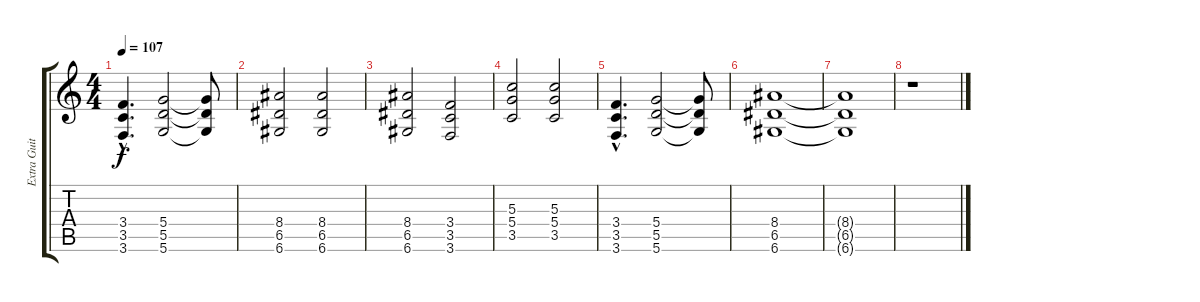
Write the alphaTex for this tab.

\track ("Extra Guitar" "Extra Guit") {instrument distortionguitar}
\staff {score tabs}
\tuning (E4 B3 G3 D3 A2 D2) {hide}
\ts (4 4)
\tempo 107
\clef g2
\ks c
(3.4{hac} 3.5{hac} 3.6{hac}).4{d dy f} (5.4 5.5 5.6).2 (5.4{t} 5.5{t} 5.6{t}).8 |
(8.4 6.5 6.6).2 (8.4 6.5 6.6).2 |
(8.4 6.5 6.6).2 (3.4 3.5 3.6).2 |
(5.3 5.4 3.5).2 (5.3 5.4 3.5).2 |
(3.4{hac} 3.5{hac} 3.6{hac}).4{d} (5.4 5.5 5.6).2 (5.4{t} 5.5{t} 5.6{t}).8 |
(8.4 6.5 6.6).1 |
(8.4{t} 6.5{t} 6.6{t}).1 |
r.1
